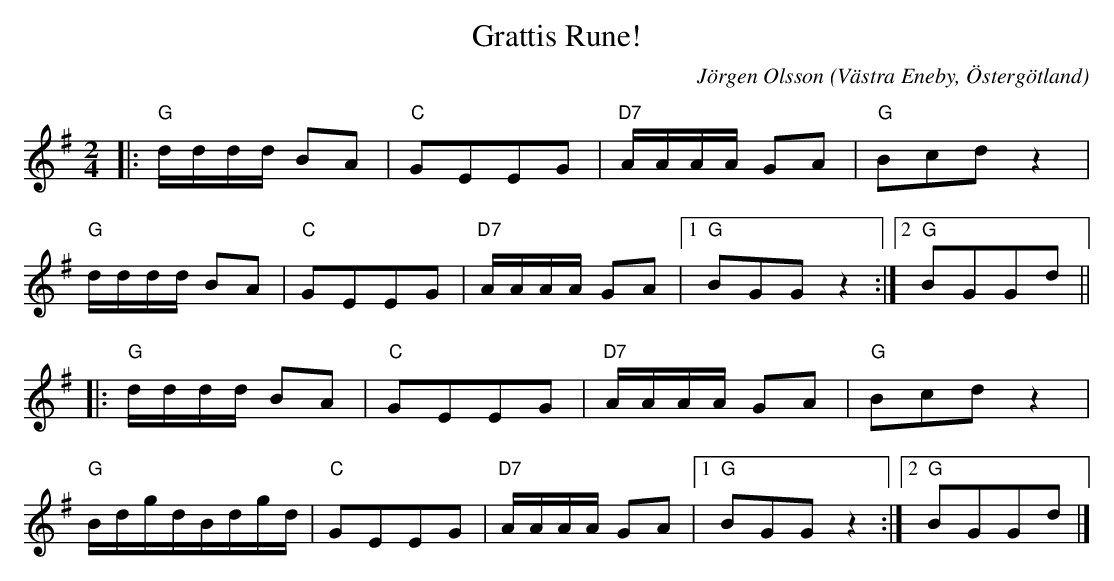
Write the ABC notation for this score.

X:1
T:Grattis Rune!
C:Jörgen Olsson
O:Västra Eneby, Östergötland
Q:115
M:2/4
L:1/8
K:G
|:"G"d/2d/2d/2d/2 BA|"C"GEEG|"D7"A/2A/2A/2A/2 GA|"G"Bcd z2|
"G"d/2d/2d/2d/2 BA|"C"GEEG|"D7"A/2A/2A/2A/2 GA|1"G"BGG z2 :|2"G"BGGd ||
|:"G"d/2d/2d/2d/2 BA|"C"GEEG|"D7"A/2A/2A/2A/2 GA|"G"Bcd z2|
"G"B/2d/2g/2d/2B/2d/2g/2d/2 |"C"GEEG|"D7"A/2A/2A/2A/2 GA|1"G"BGG z2 :|2"G"BGGd |]
